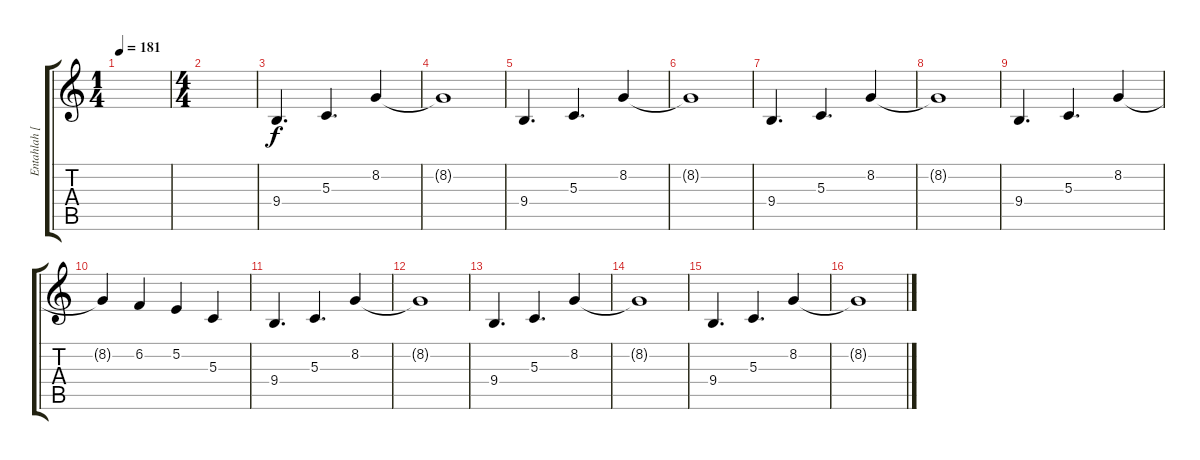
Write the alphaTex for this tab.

\track ("Entahlah [Added]" "Entahlah [") {instrument acousticgrandpiano}
\staff {score tabs}
\tuning (E4 B3 G3 D3 A2 E2) {hide}
\ts (1 4)
\tempo 181
\clef g2
\ks c
|
\ts (4 4)
|
9.4.4{d} 5.3.4{d} 8.2.4 |
8.2{t}.1 |
9.4.4{d} 5.3.4{d} 8.2.4 |
8.2{t}.1 |
9.4.4{d} 5.3.4{d} 8.2.4 |
8.2{t}.1 |
9.4.4{d} 5.3.4{d} 8.2.4 |
8.2{t}.4 6.2.4 5.2.4 5.3.4 |
9.4.4{d} 5.3.4{d} 8.2.4 |
8.2{t}.1 |
9.4.4{d} 5.3.4{d} 8.2.4 |
8.2{t}.1 |
9.4.4{d} 5.3.4{d} 8.2.4 |
8.2{t}.1
